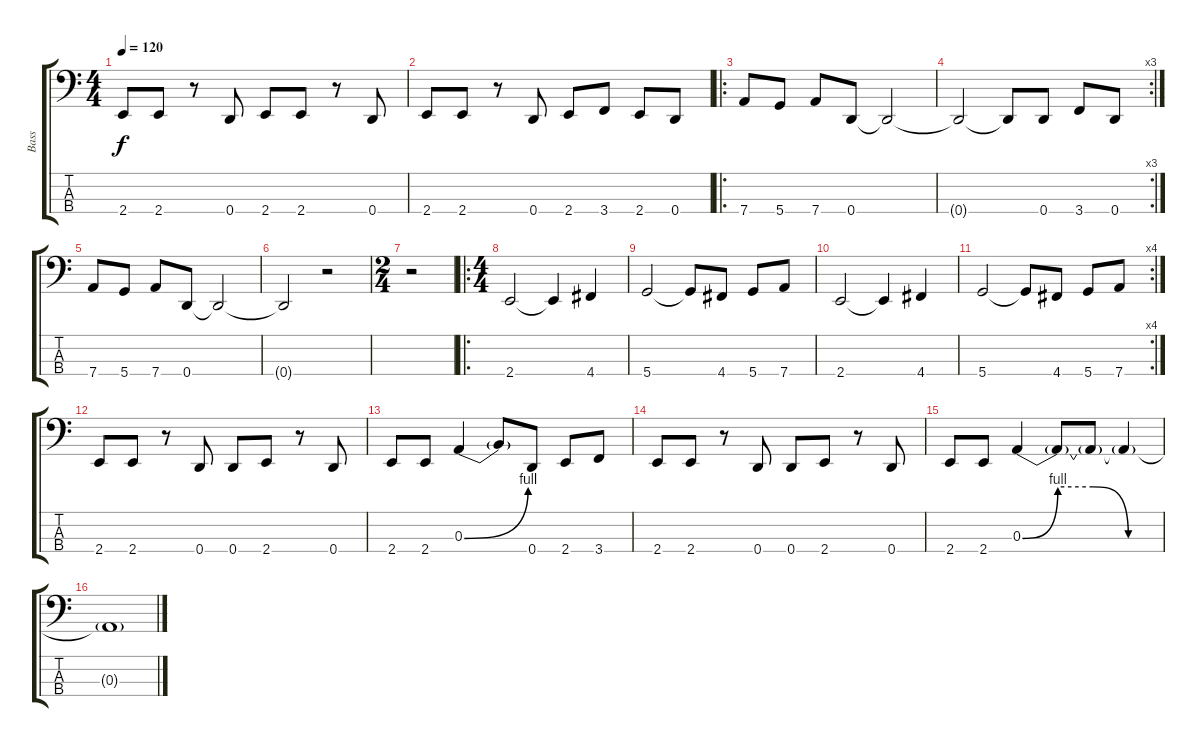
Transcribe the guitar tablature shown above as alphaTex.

\track ("Bass" "Bass") {instrument electricbassfinger}
\staff {score tabs}
\tuning (G2 D2 A1 D1) {hide}
\ts (4 4)
\tempo 120
\clef f4
\ks c
2.4.8{dy f} 2.4.8 r.8 0.4.8 2.4.8 2.4.8 r.8 0.4.8 |
2.4.8 2.4.8 r.8 0.4.8 2.4.8 3.4.8 2.4.8 0.4.8 |
\ro
7.4.8 5.4.8 7.4.8 0.4.8 0.4{t}.2 |
\rc 3
0.4{t}.2 0.4{t}.8 0.4.8 3.4.8 0.4.8 |
7.4.8 5.4.8 7.4.8 0.4.8 0.4{t}.2 |
0.4{t}.2 r.2 |
\ts (2 4)
r.2 |
\ro
\ts (4 4)
2.4.2 2.4{t}.4 4.4.4 |
5.4.2 5.4{t}.8 4.4.8 5.4.8 7.4.8 |
2.4.2 2.4{t}.4 4.4.4 |
\rc 4
5.4.2 5.4{t}.8 4.4.8 5.4.8 7.4.8 |
2.4.8 2.4.8 r.8 0.4.8 0.4.8 2.4.8 r.8 0.4.8 |
2.4.8 2.4.8 0.3{be (bend 0 0 60 4)}.4 0.3{t}.8 0.4.8 2.4.8 3.4.8 |
2.4.8 2.4.8 r.8 0.4.8 0.4.8 2.4.8 r.8 0.4.8 |
2.4.8 2.4.8 0.3{be (custom 0 0 15 4 30 4 45 0 60 0)}.4 0.3{t}.8 0.3{t}.8 0.3{t}.4 |
0.3{t}.1
